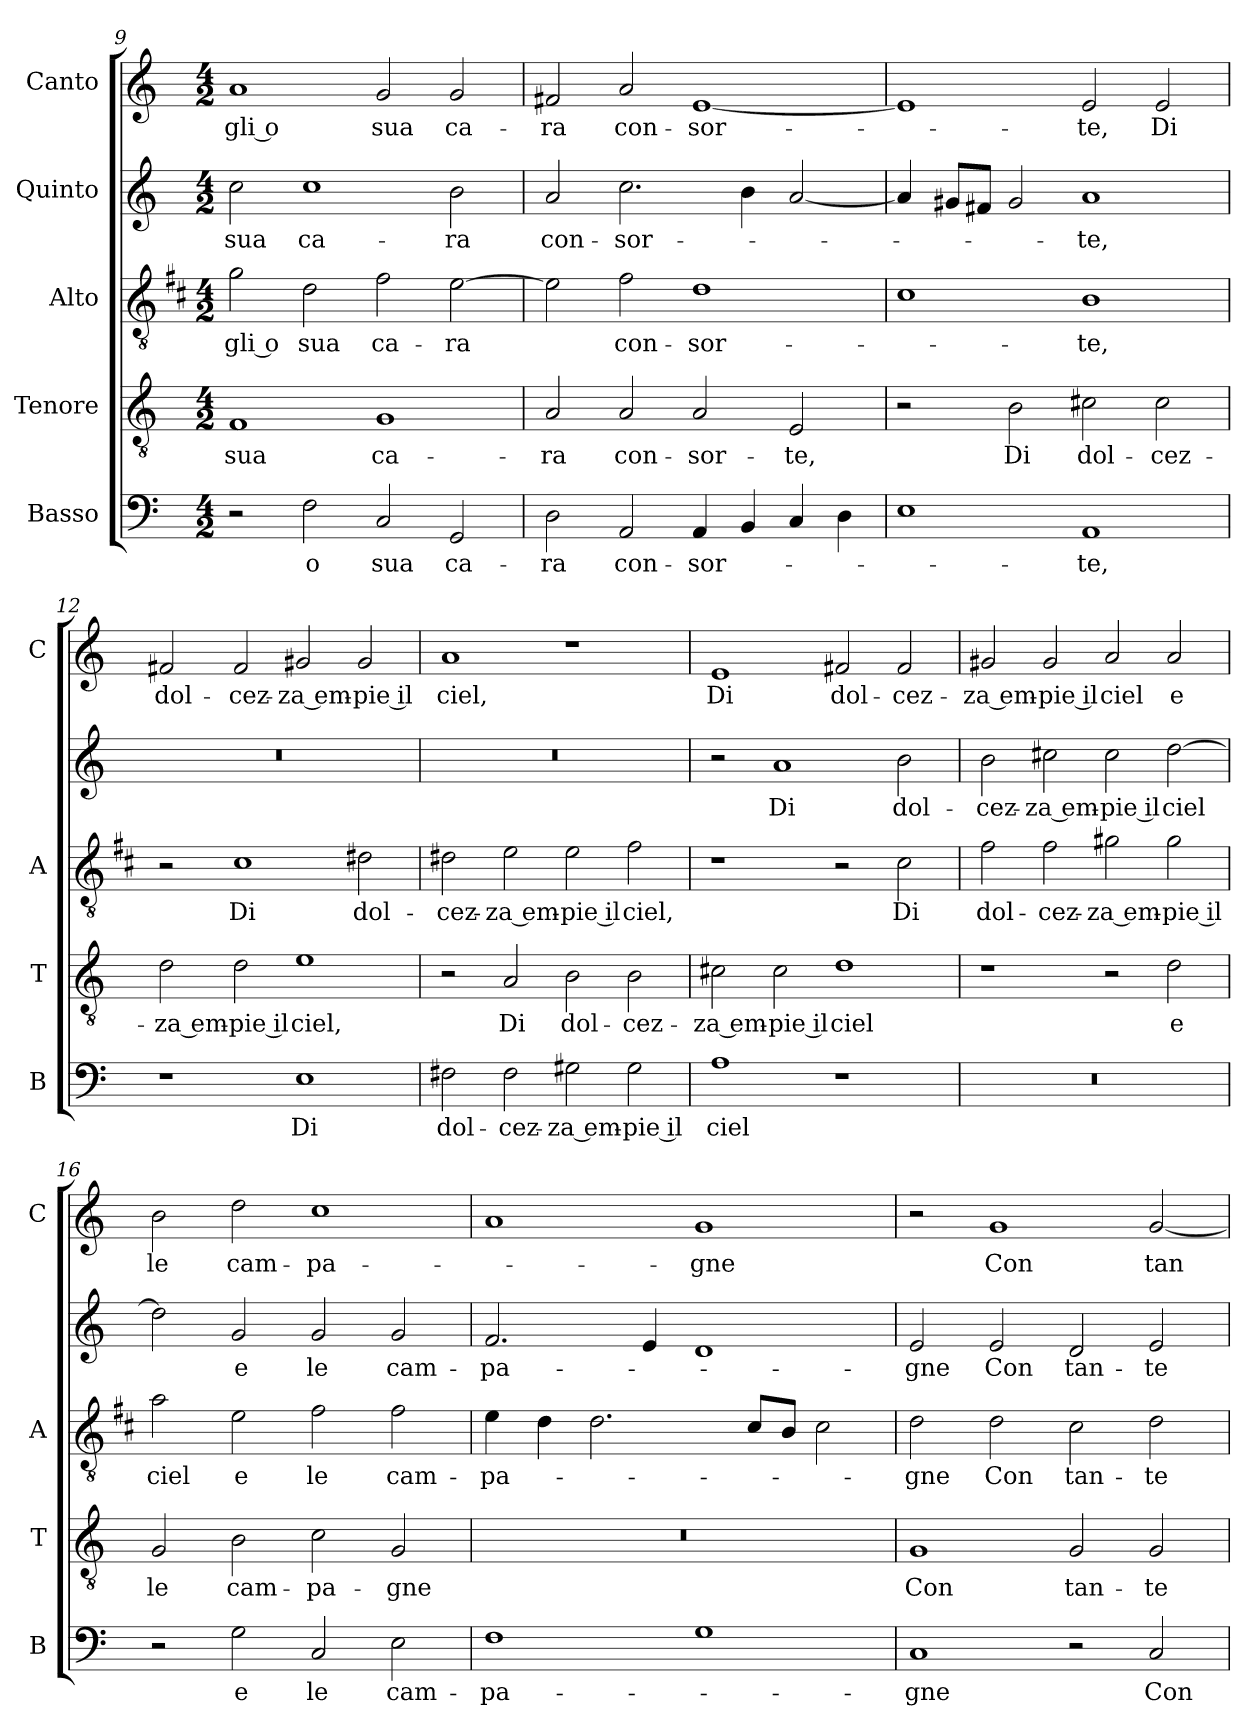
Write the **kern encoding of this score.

**kern	**text	**kern	**text	**kern	**text	**kern	**text	**kern	**text
*part5	*part5	*part4	*part4	*part3	*part3	*part2	*part2	*part1	*part1
*staff5	*staff5	*staff4	*staff4	*staff3	*staff3	*staff2	*staff2	*staff1	*staff1
*I"Basso	*	*I"Tenore	*	*I"Alto	*	*I"Quinto	*	*I"Canto	*
*I'B	*	*I'T	*	*I'A	*	*	*	*I'C	*
*clefF4	*	*clefGv2	*	*clefGv2	*	*clefG2	*	*clefG2	*
*	*	*	*	*ITrd1c2	*	*	*	*	*
*k[]	*	*k[]	*	*k[]	*	*k[]	*	*k[]	*
*C:	*	*C:	*	*C:	*	*C:	*	*C:	*
*M4/2	*	*M4/2	*	*M4/2	*	*M4/2	*	*M4/2	*
=9	=9	=9	=9	=9	=9	=9	=9	=9	=9
!	!	!	!LO:LY:b	!	!LO:LY:b	!	!LO:LY:b	!	!LO:LY:b
2r	.	1F	sua	2f\	-gli o	2cc\	sua	1a	-gli o
!	!LO:LY:b	!	!	!	!LO:LY:b	!	!LO:LY:b	!	!
2F\	o	.	.	2c\	sua	1cc	ca-	.	.
!	!LO:LY:b	!	!LO:LY:b	!	!LO:LY:b	!	!	!	!LO:LY:b
2C/	sua	1G	ca-	2e\	ca-	.	.	2g/	sua
!	!LO:LY:b	!	!	!	!LO:LY:b	!	!LO:LY:b	!	!LO:LY:b
2GG/	ca-	.	.	[2d\	-ra	2b\	-ra	2g/	ca-
=10	=10	=10	=10	=10	=10	=10	=10	=10	=10
!	!LO:LY:b	!	!LO:LY:b	!	!	!	!LO:LY:b	!	!LO:LY:b
2D\	-ra	2A/	-ra	2d\]	.	2a/	con-	2f#X/	-ra
!	!LO:LY:b	!	!LO:LY:b	!	!LO:LY:b	!	!LO:LY:b	!	!LO:LY:b
2AA/	con-	2A/	con-	2e\	con-	2.cc\	-sor-	2a/	con-
!	!LO:LY:b	!	!LO:LY:b	!	!LO:LY:b	!	!	!	!LO:LY:b
4AA/	-sor-	2A/	-sor-	1c	-sor-	.	.	[1e	-sor-
4BB/	.	.	.	.	.	4b\	.	.	.
!	!	!	!LO:LY:b	!	!	!	!	!	!
4C/	.	2E/	-te,	.	.	[2a/	.	.	.
4D\	.	.	.	.	.	.	.	.	.
=11	=11	=11	=11	=11	=11	=11	=11	=11	=11
1E	.	2r	.	1B	.	4a/]	.	1e]	.
.	.	.	.	.	.	8g#X/L	.	.	.
.	.	.	.	.	.	8f#X/J	.	.	.
!	!	!	!LO:LY:b	!	!	!	!	!	!
.	.	2B\	Di	.	.	2g#/	.	.	.
!	!LO:LY:b	!	!LO:LY:b	!	!LO:LY:b	!	!LO:LY:b	!	!LO:LY:b
1AA	-te,	2c#X\	dol-	1A	-te,	1a	-te,	2e/	-te,
!	!	!	!LO:LY:b	!	!	!	!	!	!LO:LY:b
.	.	2c#\	-cez-	.	.	.	.	2e/	Di
!!LO:LB:g=z
=12	=12	=12	=12	=12	=12	=12	=12	=12	=12
!	!	!	!LO:LY:b	!	!	!	!	!	!LO:LY:b
1r	.	2d\	-za em-	2r	.	0r	.	2f#X/	dol-
!	!	!	!LO:LY:b	!	!LO:LY:b	!	!	!	!LO:LY:b
.	.	2d\	-pie il	1B	Di	.	.	2f#/	-cez-
!	!LO:LY:b	!	!LO:LY:b	!	!	!	!	!	!LO:LY:b
1E	Di	1e	ciel,	.	.	.	.	2g#X/	-za em-
!	!	!	!	!	!LO:LY:b	!	!	!	!LO:LY:b
.	.	.	.	2c#X\	dol-	.	.	2g#/	-pie il
=13	=13	=13	=13	=13	=13	=13	=13	=13	=13
!	!LO:LY:b	!	!	!	!LO:LY:b	!	!	!	!LO:LY:b
2F#X\	dol-	2r	.	2c#X\	-cez-	0r	.	1a	ciel,
!	!LO:LY:b	!	!LO:LY:b	!	!LO:LY:b	!	!	!	!
2F#\	-cez-	2A/	Di	2d\	-za em-	.	.	.	.
!	!LO:LY:b	!	!LO:LY:b	!	!LO:LY:b	!	!	!	!
2G#X\	-za em-	2B\	dol-	2d\	-pie il	.	.	1r	.
!	!LO:LY:b	!	!LO:LY:b	!	!LO:LY:b	!	!	!	!
2G#\	-pie il	2B\	-cez-	2e\	ciel,	.	.	.	.
=14	=14	=14	=14	=14	=14	=14	=14	=14	=14
!	!LO:LY:b	!	!LO:LY:b	!	!	!	!	!	!LO:LY:b
1A	ciel	2c#X\	-za em-	1r	.	2r	.	1e	Di
!	!	!	!LO:LY:b	!	!	!	!LO:LY:b	!	!
.	.	2c#\	-pie il	.	.	1a	Di	.	.
!	!	!	!LO:LY:b	!	!	!	!	!	!LO:LY:b
1r	.	1d	ciel	2r	.	.	.	2f#X/	dol-
!	!	!	!	!	!LO:LY:b	!	!LO:LY:b	!	!LO:LY:b
.	.	.	.	2B\	Di	2b\	dol-	2f#/	-cez-
=15	=15	=15	=15	=15	=15	=15	=15	=15	=15
!	!	!	!	!	!LO:LY:b	!	!LO:LY:b	!	!LO:LY:b
0r	.	1r	.	2e\	dol-	2b\	-cez-	2g#X/	-za em-
!	!	!	!	!	!LO:LY:b	!	!LO:LY:b	!	!LO:LY:b
.	.	.	.	2e\	-cez-	2cc#X\	-za em-	2g#/	-pie il
!	!	!	!	!	!LO:LY:b	!	!LO:LY:b	!	!LO:LY:b
.	.	2r	.	2f#X\	-za em-	2cc#\	-pie il	2a/	ciel
!	!	!	!LO:LY:b	!	!LO:LY:b	!	!LO:LY:b	!	!LO:LY:b
.	.	2d\	e	2f#\	-pie il	[2dd\	ciel	2a/	e
=16	=16	=16	=16	=16	=16	=16	=16	=16	=16
!	!	!	!LO:LY:b	!	!LO:LY:b	!	!	!	!LO:LY:b
2r	.	2G/	le	2g\	ciel	2dd\]	.	2b\	le
!	!LO:LY:b	!	!LO:LY:b	!	!LO:LY:b	!	!LO:LY:b	!	!LO:LY:b
2G\	e	2B\	cam-	2d\	e	2g/	e	2dd\	cam-
!	!LO:LY:b	!	!LO:LY:b	!	!LO:LY:b	!	!LO:LY:b	!	!LO:LY:b
2C/	le	2c\	-pa-	2e\	le	2g/	le	1cc	-pa-
!	!LO:LY:b	!	!LO:LY:b	!	!LO:LY:b	!	!LO:LY:b	!	!
2E\	cam-	2G/	-gne	2e\	cam-	2g/	cam-	.	.
!!LO:PB:g=z
=17	=17	=17	=17	=17	=17	=17	=17	=17	=17
!	!LO:LY:b	!	!	!	!LO:LY:b	!	!LO:LY:b	!	!
1F	-pa-	0r	.	4d\	-pa-	2.f/	-pa-	1a	.
.	.	.	.	4c\	.	.	.	.	.
.	.	.	.	2.c\	.	.	.	.	.
.	.	.	.	.	.	4e/	.	.	.
!	!	!	!	!	!	!	!	!	!LO:LY:b
1G	.	.	.	.	.	1d	.	1g	-gne
.	.	.	.	8B/L	.	.	.	.	.
.	.	.	.	8A/J	.	.	.	.	.
.	.	.	.	2B\	.	.	.	.	.
=18	=18	=18	=18	=18	=18	=18	=18	=18	=18
!	!LO:LY:b	!	!LO:LY:b	!	!LO:LY:b	!	!LO:LY:b	!	!
1C	-gne	1G	Con	2c\	-gne	2e/	-gne	2r	.
!	!	!	!	!	!LO:LY:b	!	!LO:LY:b	!	!LO:LY:b
.	.	.	.	2c\	Con	2e/	Con	1g	Con
!	!	!	!LO:LY:b	!	!LO:LY:b	!	!LO:LY:b	!	!
2r	.	2G/	tan-	2B\	tan-	2d/	tan-	.	.
!	!LO:LY:b	!	!LO:LY:b	!	!LO:LY:b	!	!LO:LY:b	!	!LO:LY:b
2C/	Con	2G/	-te	2c\	-te	2e/	-te	[2g/	tan-
=	=	=	=	=	=	=	=	=	=
*-	*-	*-	*-	*-	*-	*-	*-	*-	*-
